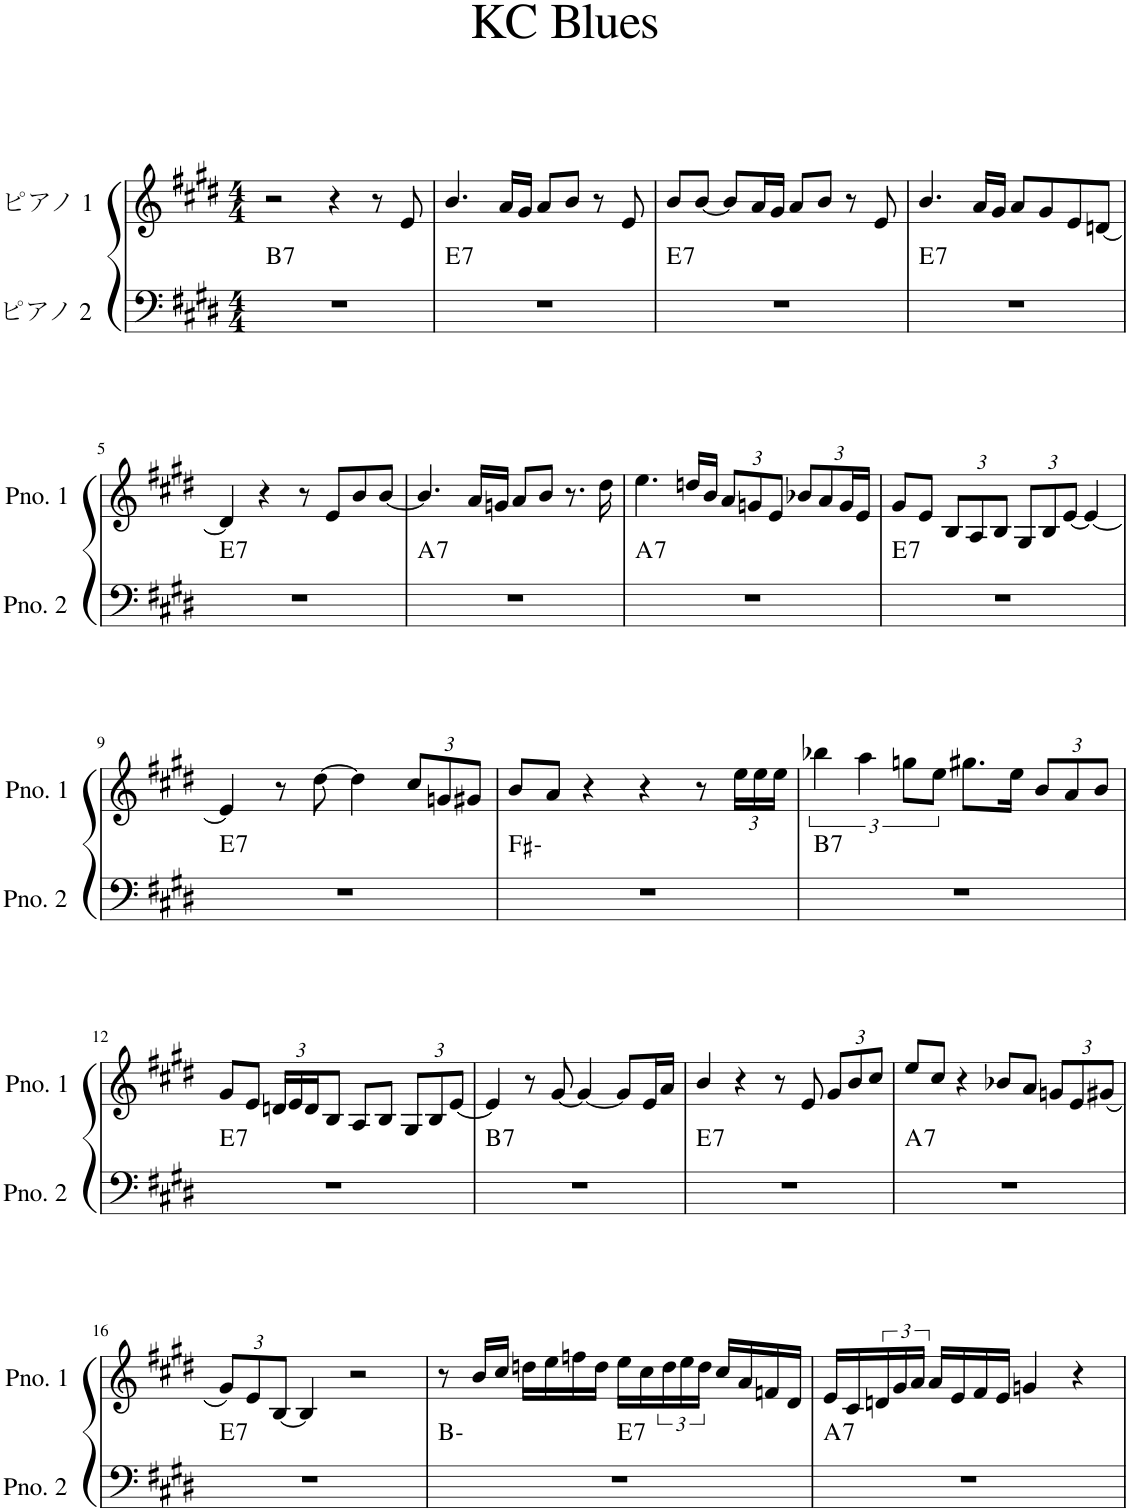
**kern	**harte	**kern
*part2	*part2	*part1
*staff2	*	*staff1
*I"ピアノ 2	*	*I"ピアノ 1
*clefF4	*	*clefG2
*k[f#c#g#d#]	*	*k[f#c#g#d#]
*M4/4	*	*M4/4
=1	=1	=1
!	!LO:H:kt=7	!
1r	B:7	2r
.	.	4r
.	.	8r
.	.	8e/
=2	=2	=2
!	!LO:H:kt=7	!
1r	E:7	4.b/
.	.	16a/LL
.	.	16g#/JJ
.	.	8a/L
.	.	8b/J
.	.	8r
.	.	8e/
=3	=3	=3
!	!LO:H:kt=7	!
1r	E:7	8b/L
.	.	[8b/J
.	.	8b/L]
.	.	16a/L
.	.	16g#/JJ
.	.	8a/L
.	.	8b/J
.	.	8r
.	.	8e/
=4	=4	=4
!	!LO:H:kt=7	!
1r	E:7	4.b/
.	.	16a/LL
.	.	16g#/JJ
.	.	8a/L
.	.	8g#/
.	.	8e/
.	.	[8dn/J
!!LO:LB:g=z
=5	=5	=5
!	!LO:H:kt=7	!
1r	E:7	4d/]
.	.	4r
.	.	8r
.	.	8e/L
.	.	8b/
.	.	[8b/J
=6	=6	=6
!	!LO:H:kt=7	!
1r	A:7	4.b/]
.	.	16a/LL
.	.	16gn/JJ
.	.	8a/L
.	.	8b/J
.	.	8.r
.	.	16dd#\
=7	=7	=7
!	!LO:H:kt=7	!
1r	A:7	4.ee\
.	.	16ddn/LL
.	.	16b/JJ
*	*	*Xbrackettup
.	.	12a/L
.	.	12gn/
.	.	12e/J
.	.	12b-X/L
.	.	12a/
.	.	24g/L
.	.	24e/JJ
=8	=8	=8
!	!LO:H:kt=7	!
1r	E:7	8g#/L
.	.	8e/J
.	.	12B/L
.	.	12A/
.	.	12B/J
.	.	12G#/L
.	.	12B/
.	.	[12e/J
.	.	4e/_
!!LO:LB:g=z
=9	=9	=9
!	!LO:H:kt=7	!
1r	E:7	4e/]
.	.	8r
.	.	[8dd#\
.	.	4dd#\]
.	.	12cc#/L
.	.	12gn/
.	.	12g#X/J
=10	=10	=10
1r	F#:min	8b/L
.	.	8a/J
.	.	4r
.	.	4r
.	.	8r
.	.	24ee\LL
.	.	24ee\
.	.	24ee\JJ
=11	=11	=11
*	*	*brackettup
!	!LO:H:kt=7	!
1r	B:7	6bb-X\
.	.	6aa\
.	.	12ggn\L
.	.	12ee\J
.	.	8.gg#X\L
.	.	16ee\Jk
*	*	*Xbrackettup
.	.	12b/L
.	.	12a/
.	.	12b/J
!!LO:LB:g=z
=12	=12	=12
!	!LO:H:kt=7	!
1r	E:7	8g#/L
.	.	8e/J
.	.	24dn/LL
.	.	24e/
.	.	24d/J
.	.	8B/J
.	.	8A/L
.	.	8B/J
.	.	12G#/L
.	.	12B/
.	.	[12e/J
=13	=13	=13
!	!LO:H:kt=7	!
1r	B:7	4e/]
.	.	8r
.	.	[8g#/
.	.	4g#/_
.	.	8g#/L]
.	.	16e/L
.	.	16a/JJ
=14	=14	=14
!	!LO:H:kt=7	!
1r	E:7	4b/
.	.	4r
.	.	8r
.	.	8e/
.	.	12g#/L
.	.	12b/
.	.	12cc#/J
=15	=15	=15
!	!LO:H:kt=7	!
1r	A:7	8ee/L
.	.	8cc#/J
.	.	4r
.	.	8b-X/L
.	.	8a/J
.	.	12gn/L
.	.	12e/
.	.	(12g#X/J
!!LO:LB:g=z
=16	=16	=16
!	!LO:H:kt=7	!
1r	E:7	12g#/L)
.	.	12e/
.	.	[12B/J
.	.	4B/]
.	.	2r
=17	=17	=17
*^	*	*
1r	2ryy	B:min	8r
.	.	.	16b/LL
.	.	.	16cc#/JJ
.	.	.	16ddn\LL
.	.	.	16ee\
.	.	.	16ffn\
.	.	.	16dd\JJ
!	!	!LO:H:kt=7	!
.	2ryy	E:7	16ee\LL
.	.	.	16cc#\
*	*	*	*brackettup
.	.	.	24dd\
.	.	.	24ee\
.	.	.	24dd\JJ
.	.	.	16cc#/LL
.	.	.	16a/
.	.	.	16fn/
.	.	.	16d#/JJ
=18	=18	=18	=18
!	!	!LO:H:kt=7	!
*v	*v	*	*
1r	A:7	16e/LL
.	.	16c#/
.	.	24dn/
.	.	24g#/
.	.	24a/JJ
.	.	16a/LL
.	.	16e/
.	.	16f#/
.	.	16e/JJ
.	.	4gn/
.	.	4r
=	=	=
*-	*-	*-
